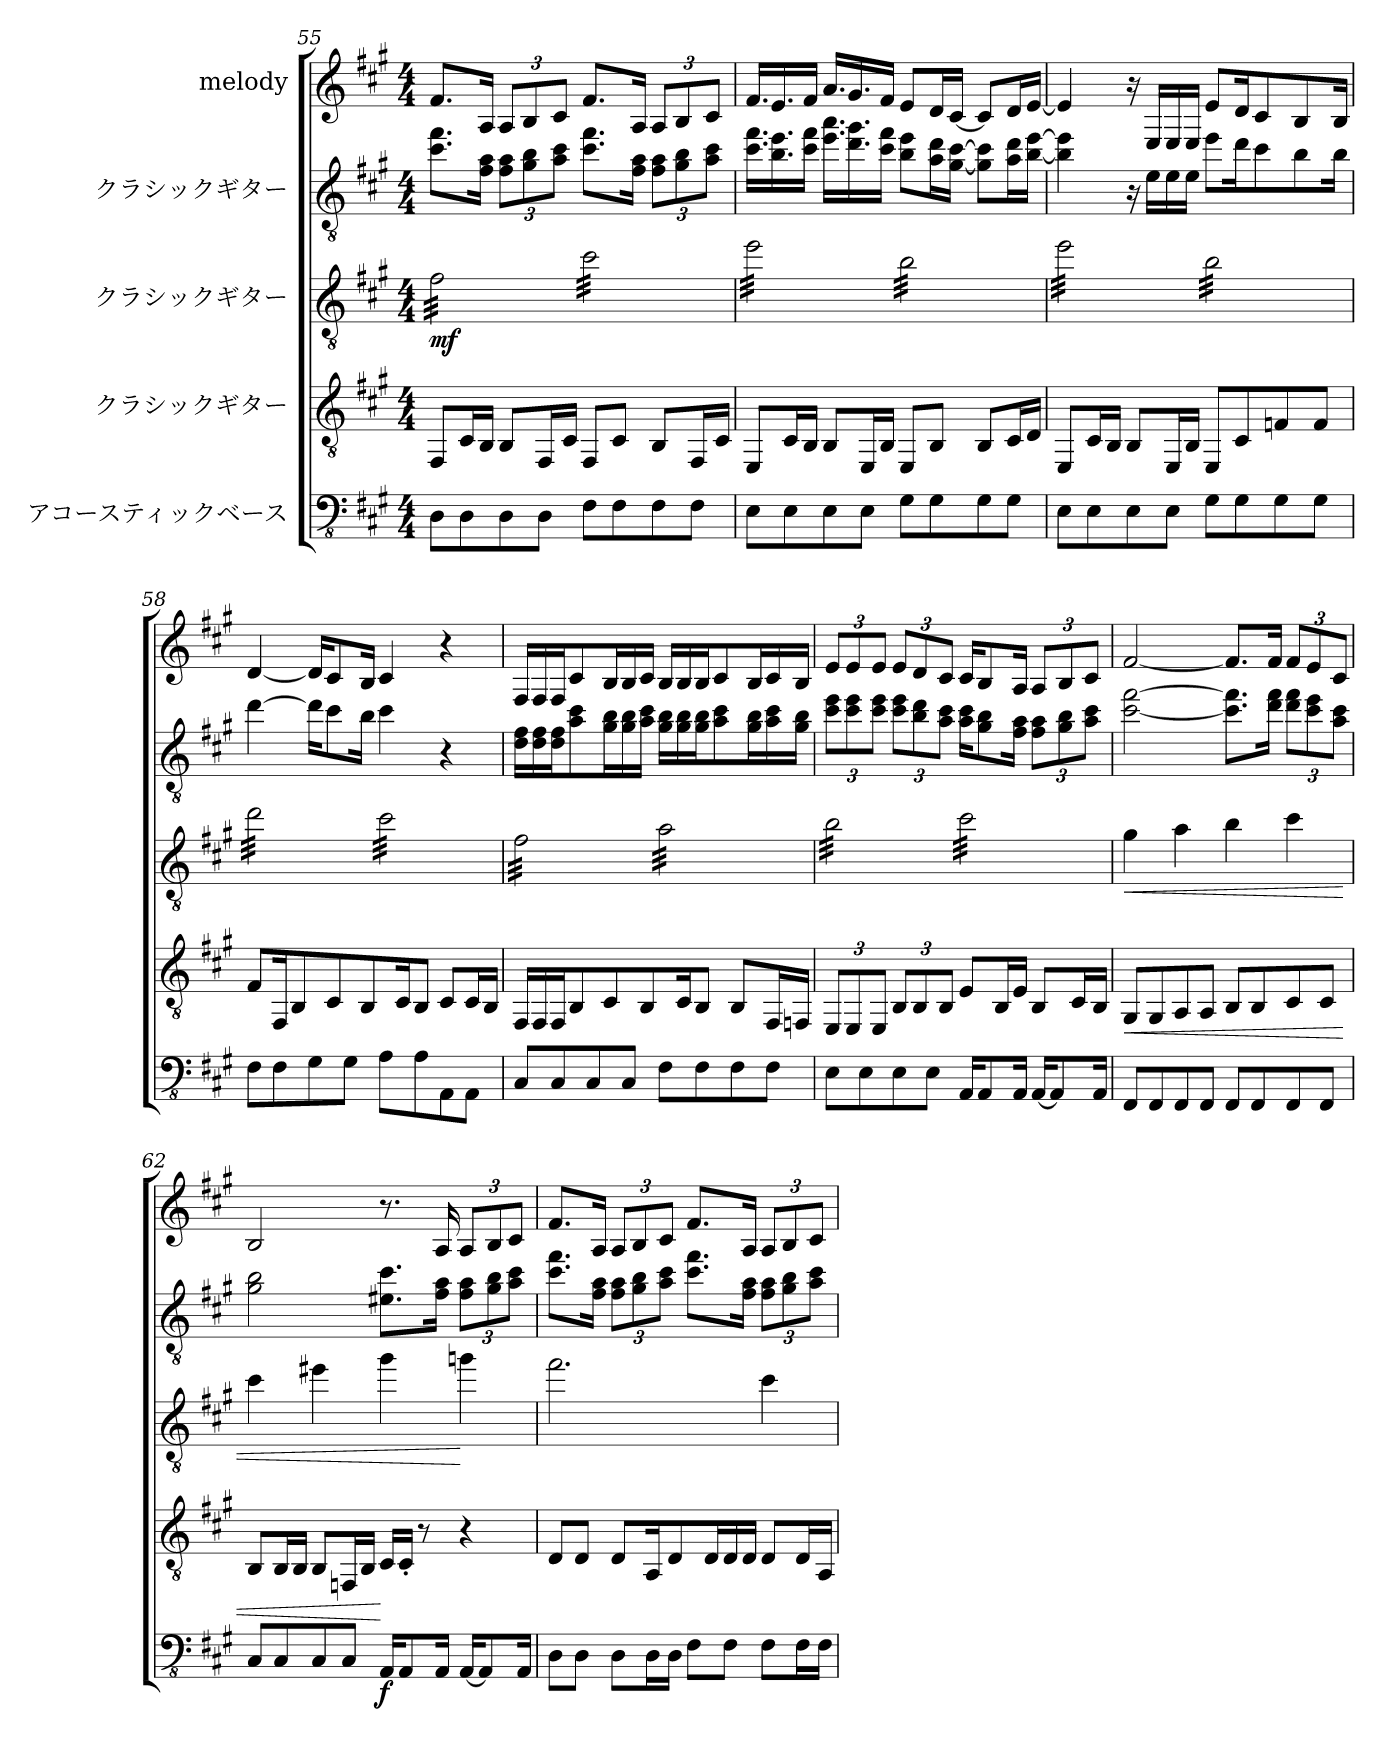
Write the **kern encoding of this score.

**kern	**dynam	**kern	**dynam	**kern	**dynam	**kern	**kern
*part5	*part5	*part4	*part4	*part3	*part3	*part2	*part1
*staff5	*staff5	*staff4	*staff4	*staff3	*staff3	*staff2	*staff1
*I"アコースティックベース	*	*I"クラシックギター	*	*I"クラシックギター	*	*I"クラシックギター	*I"melody
*clefFv4	*	*clefGv2	*	*clefGv2	*	*clefGv2	*clefG2
*k[f#c#g#]	*	*k[f#c#g#]	*	*k[f#c#g#]	*	*k[f#c#g#]	*k[f#c#g#]
*M4/4	*	*M4/4	*	*M4/4	*	*M4/4	*M4/4
=55	=55	=55	=55	=55	=55	=55	=55
*	*	*	*	*tremolo	*	*	*
8DDL	.	8FF#L	.	32f#LLL	mf	8.cc# 8.ff#L	8.f#L
.	.	.	.	32f#	.	.	.
.	.	.	.	32f#	.	.	.
.	.	.	.	32f#	.	.	.
8DD	.	16C#L	.	32f#	.	.	.
.	.	.	.	32f#	.	.	.
.	.	16BBJJ	.	32f#	.	16f# 16aJk	16AJk
.	.	.	.	32f#	.	.	.
8DD	.	8BBL	.	32f#	.	12f# 12aL	12AL
.	.	.	.	32f#	.	.	.
.	.	.	.	32f#	.	.	.
.	.	.	.	.	.	12g# 12b	12B
.	.	.	.	32f#	.	.	.
8DDJ	.	16FF#L	.	32f#	.	.	.
.	.	.	.	32f#	.	.	.
.	.	.	.	.	.	12a 12cc#J	12c#J
.	.	16C#JJ	.	32f#	.	.	.
.	.	.	.	32f#JJJ	.	.	.
8FF#L	.	8FF#L	.	32cc#LLL	.	8.cc# 8.ff#L	8.f#L
.	.	.	.	32cc#	.	.	.
.	.	.	.	32cc#	.	.	.
.	.	.	.	32cc#	.	.	.
8FF#	.	8C#J	.	32cc#	.	.	.
.	.	.	.	32cc#	.	.	.
.	.	.	.	32cc#	.	16f# 16aJk	16AJk
.	.	.	.	32cc#	.	.	.
8FF#	.	8BBL	.	32cc#	.	12f# 12aL	12AL
.	.	.	.	32cc#	.	.	.
.	.	.	.	32cc#	.	.	.
.	.	.	.	.	.	12g# 12b	12B
.	.	.	.	32cc#	.	.	.
8FF#J	.	16FF#L	.	32cc#	.	.	.
.	.	.	.	32cc#	.	.	.
.	.	.	.	.	.	12a 12cc#J	12c#J
.	.	16C#JJ	.	32cc#	.	.	.
.	.	.	.	32cc#JJJ	.	.	.
=56	=56	=56	=56	=56	=56	=56	=56
8EEL	.	8EEL	.	32eeLLL	.	16.cc# 16.ff#LL	16.f#LL
.	.	.	.	32ee	.	.	.
.	.	.	.	32ee	.	.	.
.	.	.	.	32ee	.	16.b 16.ee	16.e
8EE	.	16C#L	.	32ee	.	.	.
.	.	.	.	32ee	.	.	.
.	.	16BBJJ	.	32ee	.	16cc# 16ff#JJ	16f#JJ
.	.	.	.	32ee	.	.	.
8EE	.	8BBL	.	32ee	.	16.ee 16.aaLL	16.aLL
.	.	.	.	32ee	.	.	.
.	.	.	.	32ee	.	.	.
.	.	.	.	32ee	.	16.dd 16.gg#	16.g#
8EEJ	.	16EEL	.	32ee	.	.	.
.	.	.	.	32ee	.	.	.
.	.	16BBJJ	.	32ee	.	16cc# 16ff#JJ	16f#JJ
.	.	.	.	32eeJJJ	.	.	.
8GG#L	.	8EEL	.	32bLLL	.	8b 8eeL	8eL
.	.	.	.	32b	.	.	.
.	.	.	.	32b	.	.	.
.	.	.	.	32b	.	.	.
8GG#	.	8BBJ	.	32b	.	16a 16ddL	16dL
.	.	.	.	32b	.	.	.
.	.	.	.	32b	.	[16g# [16cc#JJ	[16c#JJ
.	.	.	.	32b	.	.	.
8GG#	.	8BBL	.	32b	.	8g#] 8cc#]L	8c#L]
.	.	.	.	32b	.	.	.
.	.	.	.	32b	.	.	.
.	.	.	.	32b	.	.	.
8GG#J	.	16C#L	.	32b	.	16a 16ddL	16dL
.	.	.	.	32b	.	.	.
.	.	16DJJ	.	32b	.	[16b [16eeJJ	[16eJJ
.	.	.	.	32bJJJ	.	.	.
=57	=57	=57	=57	=57	=57	=57	=57
8EEL	.	8EEL	.	32eeLLL	.	4b] 4ee]	4e]
.	.	.	.	32ee	.	.	.
.	.	.	.	32ee	.	.	.
.	.	.	.	32ee	.	.	.
8EE	.	16C#L	.	32ee	.	.	.
.	.	.	.	32ee	.	.	.
.	.	16BBJJ	.	32ee	.	.	.
.	.	.	.	32ee	.	.	.
8EE	.	8BBL	.	32ee	.	16r	16r
.	.	.	.	32ee	.	.	.
.	.	.	.	32ee	.	16eLL	16ELL
.	.	.	.	32ee	.	.	.
8EEJ	.	16EEL	.	32ee	.	16e	16E
.	.	.	.	32ee	.	.	.
.	.	16BBJJ	.	32ee	.	16eJJ	16EJJ
.	.	.	.	32eeJJJ	.	.	.
8GG#L	.	8EEL	.	32bLLL	.	8eeL	8eL
.	.	.	.	32b	.	.	.
.	.	.	.	32b	.	.	.
.	.	.	.	32b	.	.	.
8GG#	.	8C#	.	32b	.	16ddK	16dK
.	.	.	.	32b	.	.	.
.	.	.	.	32b	.	8cc#	8c#
.	.	.	.	32b	.	.	.
8GG#	.	8Fn	.	32b	.	.	.
.	.	.	.	32b	.	.	.
.	.	.	.	32b	.	8b	8B
.	.	.	.	32b	.	.	.
8GG#J	.	8FJ	.	32b	.	.	.
.	.	.	.	32b	.	.	.
.	.	.	.	32b	.	16bJk	16BJk
.	.	.	.	32bJJJ	.	.	.
=58	=58	=58	=58	=58	=58	=58	=58
8FF#L	.	8F#L	.	32ddLLL	.	[4dd	[4d
.	.	.	.	32dd	.	.	.
.	.	.	.	32dd	.	.	.
.	.	.	.	32dd	.	.	.
8FF#	.	16FF#K	.	32dd	.	.	.
.	.	.	.	32dd	.	.	.
.	.	8BB	.	32dd	.	.	.
.	.	.	.	32dd	.	.	.
8GG#	.	.	.	32dd	.	16ddKL]	16dKL]
.	.	.	.	32dd	.	.	.
.	.	8C#	.	32dd	.	8cc#	8c#
.	.	.	.	32dd	.	.	.
8GG#J	.	.	.	32dd	.	.	.
.	.	.	.	32dd	.	.	.
.	.	8BB	.	32dd	.	16bJk	16BJk
.	.	.	.	32ddJJJ	.	.	.
8AAL	.	.	.	32cc#LLL	.	4cc#	4c#
.	.	.	.	32cc#	.	.	.
.	.	16C#K	.	32cc#	.	.	.
.	.	.	.	32cc#	.	.	.
8AA	.	8BBJ	.	32cc#	.	.	.
.	.	.	.	32cc#	.	.	.
.	.	.	.	32cc#	.	.	.
.	.	.	.	32cc#	.	.	.
8AAA	.	8C#L	.	32cc#	.	4r	4r
.	.	.	.	32cc#	.	.	.
.	.	.	.	32cc#	.	.	.
.	.	.	.	32cc#	.	.	.
8AAAJ	.	16C#L	.	32cc#	.	.	.
.	.	.	.	32cc#	.	.	.
.	.	16BBJJ	.	32cc#	.	.	.
.	.	.	.	32cc#JJJ	.	.	.
=59	=59	=59	=59	=59	=59	=59	=59
8CC#L	.	16FF#LL	.	32f#LLL	.	16d 16f#LL	16F#LL
.	.	.	.	32f#	.	.	.
.	.	16FF#	.	32f#	.	16d 16f#	16F#
.	.	.	.	32f#	.	.	.
8CC#	.	16FF#J	.	32f#	.	16d 16f#J	16F#J
.	.	.	.	32f#	.	.	.
.	.	8BB	.	32f#	.	8a 8cc#	8c#
.	.	.	.	32f#	.	.	.
8CC#	.	.	.	32f#	.	.	.
.	.	.	.	32f#	.	.	.
.	.	8C#	.	32f#	.	16g# 16bL	16BL
.	.	.	.	32f#	.	.	.
8CC#J	.	.	.	32f#	.	16g# 16b	16B
.	.	.	.	32f#	.	.	.
.	.	8BB	.	32f#	.	16a 16cc#JJ	16c#JJ
.	.	.	.	32f#JJJ	.	.	.
8FF#L	.	.	.	32aLLL	.	16g# 16bLL	16BLL
.	.	.	.	32a	.	.	.
.	.	16C#K	.	32a	.	16g# 16b	16B
.	.	.	.	32a	.	.	.
8FF#	.	8BBJ	.	32a	.	16g# 16bJ	16BJ
.	.	.	.	32a	.	.	.
.	.	.	.	32a	.	8a 8cc#	8c#
.	.	.	.	32a	.	.	.
8FF#	.	8BBL	.	32a	.	.	.
.	.	.	.	32a	.	.	.
.	.	.	.	32a	.	16g# 16bL	16BL
.	.	.	.	32a	.	.	.
8FF#J	.	16FF#L	.	32a	.	16a 16cc#	16c#
.	.	.	.	32a	.	.	.
.	.	16FFnJJ	.	32a	.	16g# 16bJJ	16BJJ
.	.	.	.	32aJJJ	.	.	.
=60	=60	=60	=60	=60	=60	=60	=60
8EEL	.	12EEL	.	32bLLL	.	12cc# 12eeL	12eL
.	.	.	.	32b	.	.	.
.	.	.	.	32b	.	.	.
.	.	12EE	.	.	.	12cc# 12ee	12e
.	.	.	.	32b	.	.	.
8EE	.	.	.	32b	.	.	.
.	.	.	.	32b	.	.	.
.	.	12EEJ	.	.	.	12cc# 12eeJ	12eJ
.	.	.	.	32b	.	.	.
.	.	.	.	32b	.	.	.
8EE	.	12BBL	.	32b	.	12cc# 12eeL	12eL
.	.	.	.	32b	.	.	.
.	.	.	.	32b	.	.	.
.	.	12BB	.	.	.	12b 12dd	12d
.	.	.	.	32b	.	.	.
8EEJ	.	.	.	32b	.	.	.
.	.	.	.	32b	.	.	.
.	.	12BBJ	.	.	.	12a 12cc#J	12c#J
.	.	.	.	32b	.	.	.
.	.	.	.	32bJJJ	.	.	.
16AAAKL	.	8EL	.	32cc#LLL	.	16a 16cc#KL	16c#KL
.	.	.	.	32cc#	.	.	.
8AAA	.	.	.	32cc#	.	8g# 8b	8B
.	.	.	.	32cc#	.	.	.
.	.	16BBL	.	32cc#	.	.	.
.	.	.	.	32cc#	.	.	.
16AAAJk	.	16EJJ	.	32cc#	.	16f# 16aJk	16AJk
.	.	.	.	32cc#	.	.	.
[16AAAKL	.	8BBL	.	32cc#	.	12f# 12aL	12AL
.	.	.	.	32cc#	.	.	.
8AAA]	.	.	.	32cc#	.	.	.
.	.	.	.	.	.	12g# 12b	12B
.	.	.	.	32cc#	.	.	.
.	.	16C#L	.	32cc#	.	.	.
.	.	.	.	32cc#	.	.	.
.	.	.	.	.	.	12a 12cc#J	12c#J
16AAAJk	.	16BBJJ	.	32cc#	.	.	.
.	.	.	.	32cc#JJJ	.	.	.
*	*	*	*	*Xtremolo	*	*	*
=61	=61	=61	=61	=61	=61	=61	=61
!	!	!	!LO:HP:b	!	!LO:HP:b	!	!
8FFF#L	.	8GG#L	<	4g#	<	[2cc# [2ff#	[2f#
8FFF#	.	8GG#	.	.	.	.	.
8FFF#	.	8AA	.	4a	.	.	.
8FFF#J	.	8AAJ	.	.	.	.	.
8FFF#L	.	8BBL	.	4b	.	8.cc#] 8.ff#]L	8.f#L]
8FFF#	.	8BB	.	.	.	.	.
.	.	.	.	.	.	16dd 16ff#Jk	16f#Jk
8FFF#	.	8C#	.	4cc#	.	12dd 12ff#L	12f#L
.	.	.	.	.	.	12cc# 12ee	12e
8FFF#J	.	8C#J	.	.	.	.	.
.	.	.	.	.	.	12a 12cc#J	12c#J
=62	=62	=62	=62	=62	=62	=62	=62
8CC#L	.	8BBL	.	4cc#	.	2g# 2b	2B
8CC#	.	16BBL	.	.	.	.	.
.	.	16BBJJ	.	.	.	.	.
8CC#	.	8BBL	.	4ee#X	.	.	.
8CC#J	.	16FFnL	.	.	.	.	.
.	.	16BBJJ	.	.	.	.	.
16AAAKL	f	16C#LL	[	4gg#	.	8.e#X 8.cc#L	8.r
8AAA	.	16C#'JJ	.	.	.	.	.
.	.	8r	.	.	.	.	.
16AAAJk	.	.	.	.	.	16f# 16aJk	16A
[16AAAKL	.	4r	.	4ggn	[	12f# 12aL	12AL
8AAA]	.	.	.	.	.	.	.
.	.	.	.	.	.	12g# 12b	12B
.	.	.	.	.	.	12a 12cc#J	12c#J
16AAAJk	.	.	.	.	.	.	.
=63	=63	=63	=63	=63	=63	=63	=63
8DDL	.	8DL	.	2.ff#	.	8.cc# 8.ff#L	8.f#L
8DDJ	.	8DJ	.	.	.	.	.
.	.	.	.	.	.	16f# 16aJk	16AJk
8DDL	.	8DL	.	.	.	12f# 12aL	12AL
.	.	.	.	.	.	12g# 12b	12B
16DDL	.	16AAK	.	.	.	.	.
.	.	.	.	.	.	12a 12cc#J	12c#J
16DDJJ	.	8D	.	.	.	.	.
8FF#L	.	.	.	.	.	8.cc# 8.ff#L	8.f#L
.	.	16DL	.	.	.	.	.
8FF#J	.	16D	.	.	.	.	.
.	.	16DJJ	.	.	.	16f# 16aJk	16AJk
8FF#L	.	8DL	.	4cc#	.	12f# 12aL	12AL
.	.	.	.	.	.	12g# 12b	12B
16FF#L	.	16DL	.	.	.	.	.
.	.	.	.	.	.	12a 12cc#J	12c#J
16FF#JJ	.	16AAJJ	.	.	.	.	.
=	=	=	=	=	=	=	=
*-	*-	*-	*-	*-	*-	*-	*-
